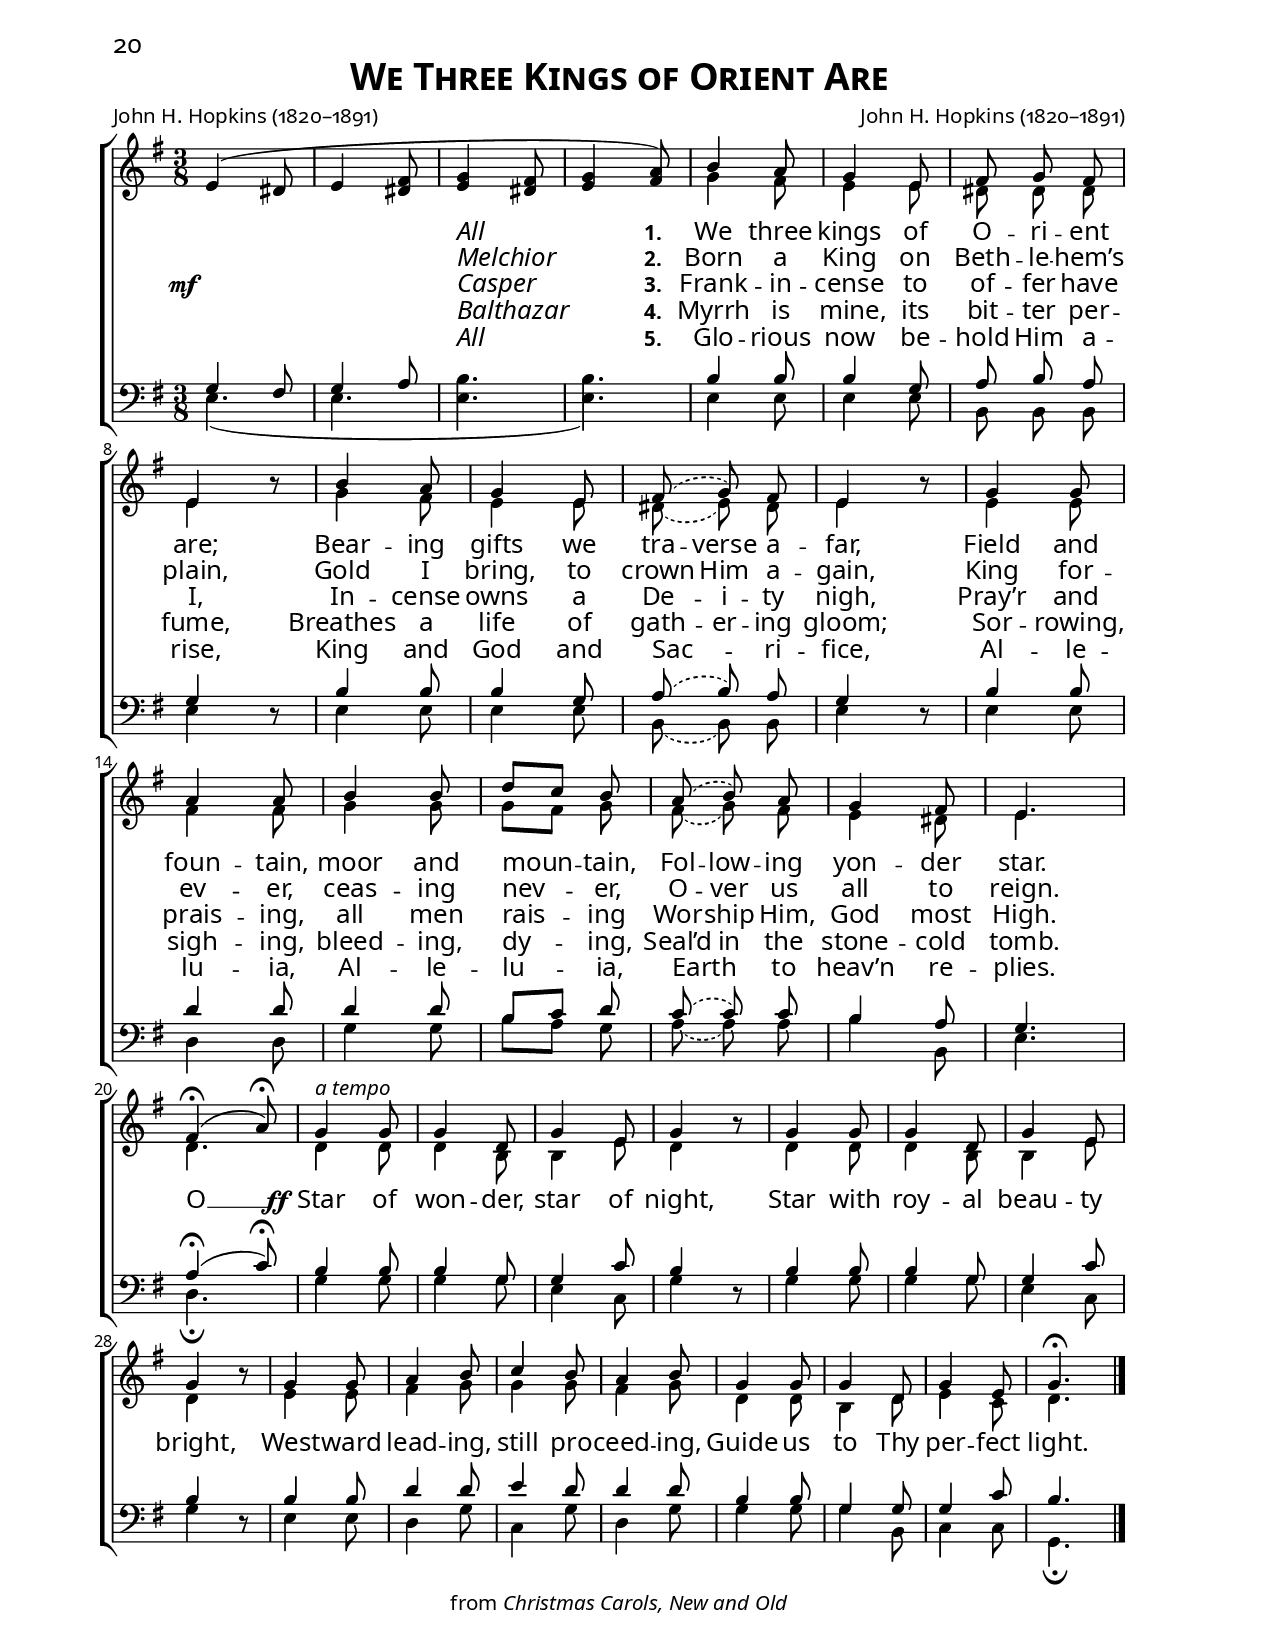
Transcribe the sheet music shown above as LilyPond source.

\version "2.14.2"
\include "util.ly"
#(set-global-staff-size 18) \paper{ #(define fonts (make-pango-font-tree "Garamond Premier Pro" "Garamond Premier Pro" "Garamond Premier Pro" (/ 18 20))) }
\header {
  title = \markup{\override #'(font-name . "Garamond Premier Pro Semibold"){ \abs-fontsize #18 \smallCapsOldStyle"We Three Kings of Orient Are"}}
  composer = \markup\oldStyleNum"John H. Hopkins (1820–1891)"
  poet = \markup\oldStyleNum"John H. Hopkins (1820–1891)"
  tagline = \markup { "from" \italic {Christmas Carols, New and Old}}
}
\paper {
  paper-height = 11\in
  paper-width = 8.5\in
  indent = 0\in
  system-system-spacing =
    #'((basic-distance . 0)
       (minimum-distance . 0)
       (padding . -15)
       (stretchability . 100))
  ragged-last-bottom = ##f
  ragged-bottom = ##f
  two-sided = ##t
  inner-margin = 1\in
  outer-margin = 0.75\in
  top-margin = 0.26\in
  bottom-margin = 0.25\in
  first-page-number = #20
  print-first-page-number = ##t
  headerLine = ""
  oddHeaderMarkup = \markup\fill-line{
     \override #'(font-name . "Garamond Premier Pro")\abs-fontsize #12.5
     \combine 
        \fill-line{"" \on-the-fly #print-page-number-check-first
        \oldStylePageNum""
        }
        \fill-line{\headerLine}
  }
  evenHeaderMarkup = \markup {
     \override #'(font-name . "Garamond Premier Pro")\abs-fontsize #12.5
     \combine
        \on-the-fly #print-page-number-check-first
        \oldStylePageNum""
        \fill-line{\headerLine}
  }
}
global = {
  \key g \major
  \time 3/8
  \autoBeamOff
  \override DynamicLineSpanner #'staff-padding = #0.0
  \override DynamicLineSpanner #'Y-extent = #'(0.1 . -0.1)
}

sopMusic = \relative c' {
  e4( dis8 e4 <fis dis>8 |
  <g e>4 <fis dis>8 <g e>4 <a fis>8) |
  b4 a8 g4 e8 |
  fis8\noBeam g fis |
  
  e4 b'8\rest |
  b4 a8 g4 e8 |
  \slurDashed fis8\noBeam( g) fis |
  e4 b'8\rest |
  g4 g8 |
  
  a4 a8 |
  b4 b8 |
  \slurSolid d[ c] b |
  \slurDashed a8\noBeam( b\noBeam) a |
  g4 fis8 |
  e4. | \break
  
  \slurSolid << {fis4\fermata( a8\fermata)} {s8 s32 s16. s8}>> |
  g4^\markup\italic"a tempo" g8 | g4 d8 g4 e8 | g4 b8\rest |
  g4 g8 | g4 d8 g4 e8 | g4 b8\rest |
  g4 g8 a4 b8 | c4 b8 a4 b8 |
  g4 g8 g4 d8 g4 e8 g4.\fermata \bar "|."
}
sopWords = \lyricmode {
  
}

altoMusic = \relative c'' {
  s4.*4 |
  g4 fis8 e4 e8 dis8\noBeam dis\noBeam dis |
  
  \slurDashed e4 s8 | g4 fis8 e4 e8 | dis8\noBeam( e\noBeam) dis |
  e4 s8 | e4 e8 |
  
  fis4 fis8 | g4 g8 |
  \slurSolid g[ fis] g |
  \slurDashed fis8\noBeam( g\noBeam) fis |
  e4 dis8 |
  e4. |
  
  d4. | d4 d8 d4 b8 b4 e8 d4 s8 |
  d4 d8 d4 b8 b4 e8 d4 s8 |
  
  e4 e8 fis4 g8 g4 g8 fis4 g8 d4 d8 b4 d8 |
  e4 c8 | d4. \bar "|."
}
altoWords = {
  \dropLyricsIX
  \lyricmode {
    %\set vocalName = #"All"
    %\set stanza = #"1. "
    \set ignoreMelismata = ##t
    _ _ _ _ 
    \markup\italic {All} _ _ _
    \set stanza = #"1. "
    We three kings of O -- ri -- ent are;
    Bear -- ing gifts we tra -- verse a -- far,
    Field and foun -- tain, moor and moun -- _ tain,
    Fol -- low -- ing yon -- der star.
    
    O __ _ 
  }
  \set stanza = \markup\dynamic"        ff"
  \lyricmode {
    Star of won -- der, star of night,
    Star with roy -- al beau -- ty bright,
    West -- ward lead -- ing, still pro -- ceed -- ing,
    Guide us to Thy per -- fect light.
  }
}
altoWordsII = \lyricmode {
  \dropLyricsIX
  %\set vocalName = #"Melchior"
  %\set stanza = #"2. "
  \set ignoreMelismata = ##t
  _ _ _ _ 
  \markup\italic {Melchior} _ _ _
  \set stanza = #"2. "
  Born a King on Beth -- le -- hem’s plain,
  Gold I bring, to crown Him a -- gain,
  King for -- ev -- er, ceas -- ing nev -- _ er,
  O -- ver us all to reign.
}
altoWordsIII = {
  \dropLyricsIX
  \set stanza = \markup\dynamic"mf"
  \lyricmode {
    %\set vocalName = #"Casper"
    %\set stanza = #"3. "
    \set ignoreMelismata = ##t
    _ _ _ _ 
    \markup\italic {Casper} _ _ _
    \set stanza = #"3. "
    Frank -- in -- cense to of -- fer have I,
    In -- cense owns a De -- i -- ty nigh,
    Pray’r and prais -- ing, all men rais -- _ ing
    Wor -- ship Him, God most High.
  }
}
altoWordsIV = \lyricmode {
  \dropLyricsIX
  %\set vocalName = #"Balthazar"
  %\set stanza = #"4. "
  \set ignoreMelismata = ##t
  _ _ _ _ 
  \markup\italic {Balthazar} _ _ _
  \set stanza = #"4. "
  Myrrh is mine, its bit -- ter per -- fume,
  Breathes a life of gath -- er -- ing gloom;
  Sor -- rowing, sigh -- ing, bleed -- ing, dy -- _ ing,
  Seal’d in the stone -- cold tomb.
}
altoWordsV = \lyricmode {
  \dropLyricsIX
  %\set vocalName = #"All"
  %\set stanza = #"1. "
  \set ignoreMelismata = ##t
  _ _ _ _ 
  \markup\italic {All} _ _ _
  \set stanza = #"5. "
  Glo -- rious now be -- hold Him a -- rise,
  King and God and Sac -- _ ri -- fice,
  Al -- le -- lu -- ia, Al -- le -- lu -- _ ia,
  Earth _ to heav’n re -- plies.
}

tenorMusic = \relative c' {
  g4 fis8 | g4 a8 | s4. | s4. |
  b4 b8 | b4 g8 | a8\noBeam b\noBeam a |
  
  \slurDashed g4 s8 | b4 b8 | b4 g8 | a8\noBeam( b\noBeam) a |
  g4 s8 | b4 b8 |
  
  d4 d8 | d4 d8 | \slurSolid b8[ c] d |
  \slurDashed c8\noBeam( c) c |
  b4 a8 | g4. |
  
  \slurSolid
  << a4\fermata( {s8 s32 s16.}>> c8\fermata) |
  b4 b8 b4 g8 g4 c8 b4 s8 |
  b4 b8 b4 g8 g4 c8 b4 s8 |
  
  b4 b8 d4 d8 e4 d8 | d4 d8 b4 b8 g4 g8 g4 c8 b4. \bar "|."
}
tenorWords = \lyricmode {

}

bassMusic = \relative c {
  e4.( e4. <e b'>4. <e b'>4.) |
  e4 e8 e4 e8 | b\noBeam b\noBeam b |
  
  \slurDashed e4 d8\rest | e4 e8 e4 e8 | b\noBeam( b\noBeam) b |
  e4 d8\rest | e4 e8 |
  
  d4 d8 | g4 g8 |
  \slurSolid b8[ a] g |
  \slurDashed a\noBeam( a) a |
  b4 b,8 | e4. |
  
  d4.\fermata | g4 g8 g4 g8 e4 c8 g'4 d8\rest |
  g4 g8 g4 g8 e4 c8 g'4 d8\rest |
  
  e4 e8 d4 g8 | c,4 g'8 | d4 g8 | g4 g8 | g4 b,8 |
  c4 c8 g4.\fermata \bar "|."
}
bassWords = \lyricmode {

}

\score {
  <<
   \new ChoirStaff <<
%    \new Lyrics = sopranos \with { \override VerticalAxisGroup #'nonstaff-relatedstaff-spacing = #'((basic-distance . 1)) }
    \new Staff = women <<
      \new Voice = "sopranos" { \voiceOne << \global \sopMusic >> }
      \new Voice = "altos" { \voiceTwo << \global \altoMusic >> }
    >>
    \new Lyrics \with { alignAboveContext = #"women" \override VerticalAxisGroup #'nonstaff-relatedstaff-spacing = #'((basic-distance . 1))} \lyricsto "sopranos" \sopWords
    \new Lyrics = "altosV"  \with { alignBelowContext = #"women" \override VerticalAxisGroup #'nonstaff-relatedstaff-spacing = #'((basic-distance . 1))} \lyricsto "sopranos" \altoWordsV
    \new Lyrics = "altosIV"  \with { alignBelowContext = #"women" \override VerticalAxisGroup #'nonstaff-relatedstaff-spacing = #'((basic-distance . 1))} \lyricsto "sopranos" \altoWordsIV
    \new Lyrics = "altosIII"  \with { alignBelowContext = #"women" \override VerticalAxisGroup #'nonstaff-relatedstaff-spacing = #'((basic-distance . 1))} \lyricsto "sopranos" \altoWordsIII
    \new Lyrics = "altosII"  \with { alignBelowContext = #"women" \override VerticalAxisGroup #'nonstaff-relatedstaff-spacing = #'((basic-distance . 1))} \lyricsto "sopranos" \altoWordsII
    \new Lyrics = "altos"  \with { alignBelowContext = #"women" \override VerticalAxisGroup #'nonstaff-relatedstaff-spacing = #'((padding . -0.5))} \lyricsto "sopranos" \altoWords
   \new Staff = men <<
      \clef bass
      \new Voice = "tenors" { \voiceOne << \global \tenorMusic >> }
      \new Voice = "basses" { \voiceTwo << \global \bassMusic >> }
    >>
    \new Lyrics \with { alignAboveContext = #"men" \override VerticalAxisGroup #'nonstaff-relatedstaff-spacing = #'((basic-distance . 1)) } \lyricsto "tenors" \tenorWords
    \new Lyrics \with { alignBelowContext = #"men" \override VerticalAxisGroup #'nonstaff-relatedstaff-spacing = #'((basic-distance . 1)) } \lyricsto "basses" \bassWords
  >>
%    \new PianoStaff << \new Staff { \new Voice { \pianoRH } } \new Staff { \clef "bass" \pianoLH } >>
  >>
  \layout {
  \context {
    \Lyrics
    \override LyricText #'font-size = #2
  }
    \context {
      \Score
      %\override SpacingSpanner #'base-shortest-duration = #(ly:make-moment 1 8)
      %\override SpacingSpanner #'common-shortest-duration = #(ly:make-moment 1 4)
    }
    \context {
      % Remove all empty staves
      % \Staff \RemoveEmptyStaves \override VerticalAxisGroup #'remove-first = ##t
    }
    \context {
      \Lyrics
      \override LyricText #'X-offset = #center-on-word
    }
  }
}

